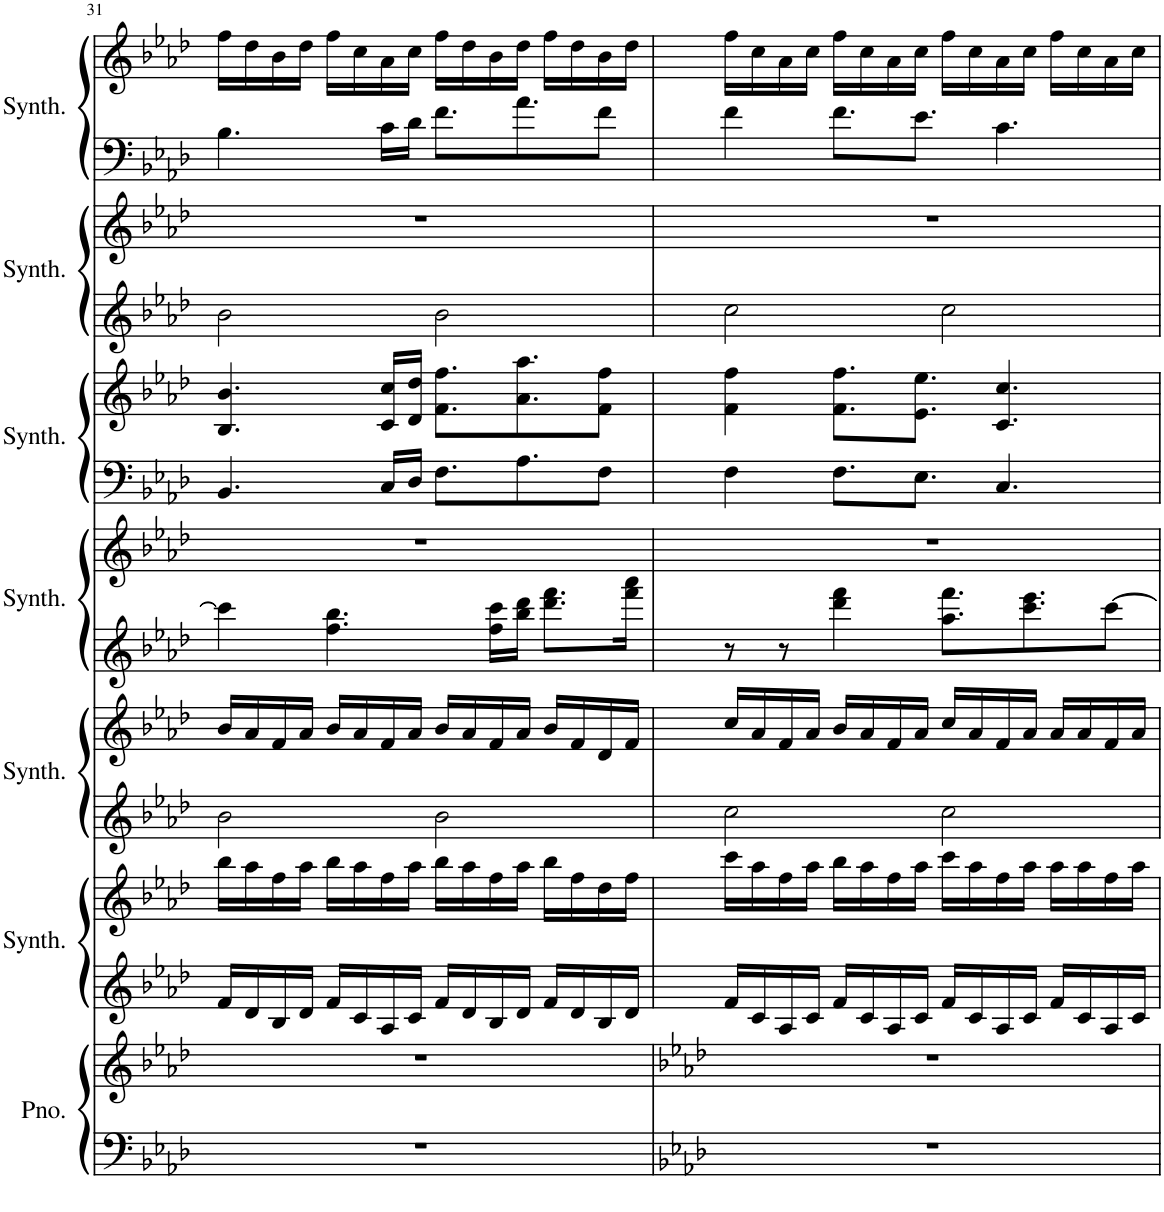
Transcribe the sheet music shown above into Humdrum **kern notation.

**kern	**kern	**kern	**kern	**kern	**kern	**kern	**kern	**kern	**kern	**kern	**kern	**kern	**kern
*part7	*part7	*part6	*part6	*part5	*part5	*part4	*part4	*part3	*part3	*part2	*part2	*part1	*part1
*staff14	*staff13	*staff12	*staff11	*staff10	*staff9	*staff8	*staff7	*staff6	*staff5	*staff4	*staff3	*staff2	*staff1
*I"Piano	*	*I"Saw Synthesizer	*	*I"Square Synthesizer	*	*I"Metallic Synthesizer	*	*I"Poly Synthesizer	*	*I"New Age Synthesizer	*	*I"Saw Synthesizer	*
*I'Pno.	*	*I'Synth.	*	*I'Synth.	*	*I'Synth.	*	*I'Synth.	*	*I'Synth.	*	*I'Synth.	*
!!LO:PB:g=z
*clefF4	*clefG2	*clefG2	*clefG2	*clefG2	*clefG2	*clefG2	*clefG2	*clefF4	*clefG2	*clefG2	*clefG2	*clefF4	*clefG2
*k[b-e-a-d-]	*k[b-e-a-d-]	*k[b-e-a-d-]	*k[b-e-a-d-]	*k[b-e-a-d-]	*k[b-e-a-d-]	*k[b-e-a-d-]	*k[b-e-a-d-]	*k[b-e-a-d-]	*k[b-e-a-d-]	*k[b-e-a-d-]	*k[b-e-a-d-]	*k[b-e-a-d-]	*k[b-e-a-d-]
*M4/4	*M4/4	*M4/4	*M4/4	*M4/4	*M4/4	*M4/4	*M4/4	*M4/4	*M4/4	*M4/4	*M4/4	*M4/4	*M4/4
=31	=31	=31	=31	=31	=31	=31	=31	=31	=31	=31	=31	=31	=31
1r	1r	16f/LL	16bb-\LL	2b-\	16b-/LL	4ccc\]	1r	4.BB-/	4.B-/ 4.b-/	2b-\	1r	4.B-\	16ff\LL
.	.	16d-/	16aa-\	.	16a-/	.	.	.	.	.	.	.	16dd-\
.	.	16B-/	16ff\	.	16f/	.	.	.	.	.	.	.	16b-\
.	.	16d-/JJ	16aa-\JJ	.	16a-/JJ	.	.	.	.	.	.	.	16dd-\JJ
.	.	16f/LL	16bb-\LL	.	16b-/LL	4.ff\ 4.bb-\	.	.	.	.	.	.	16ff\LL
.	.	16c/	16aa-\	.	16a-/	.	.	.	.	.	.	.	16cc\
.	.	16A-/	16ff\	.	16f/	.	.	16C/LL	16c/ 16cc/LL	.	.	16c\LL	16a-\
.	.	16c/JJ	16aa-\JJ	.	16a-/JJ	.	.	16D-/JJ	16d-/ 16dd-/JJ	.	.	16d-\JJ	16cc\JJ
.	.	16f/LL	16bb-\LL	2b-\	16b-/LL	.	.	8.F\L	8.f\ 8.ff\L	2b-\	.	8.f\L	16ff\LL
.	.	16d-/	16aa-\	.	16a-/	.	.	.	.	.	.	.	16dd-\
.	.	16B-/	16ff\	.	16f/	16ff\ 16ccc\LL	.	.	.	.	.	.	16b-\
.	.	16d-/JJ	16aa-\JJ	.	16a-/JJ	16bb-\ 16ddd-\JJ	.	8.A-\	8.a-\ 8.aa-\	.	.	8.a-\	16dd-\JJ
.	.	16f/LL	16bb-\LL	.	16b-/LL	8.ddd-\ 8.fff\L	.	.	.	.	.	.	16ff\LL
.	.	16d-/	16ff\	.	16f/	.	.	.	.	.	.	.	16dd-\
.	.	16B-/	16dd-\	.	16d-/	.	.	8F\J	8f\ 8ff\J	.	.	8f\J	16b-\
.	.	16d-/JJ	16ff\JJ	.	16f/JJ	16fff\ 16aaa-\Jk	.	.	.	.	.	.	16dd-\JJ
=32	=32	=32	=32	=32	=32	=32	=32	=32	=32	=32	=32	=32	=32
*k[b-e-a-d-]	*k[b-e-a-d-]	*	*	*	*	*	*	*	*	*	*	*	*
1r	1r	16f/LL	16ccc\LL	2cc\	16cc/LL	8r	1r	4F\	4f\ 4ff\	2cc\	1r	4f\	16ff\LL
.	.	16c/	16aa-\	.	16a-/	.	.	.	.	.	.	.	16cc\
.	.	16A-/	16ff\	.	16f/	8r	.	.	.	.	.	.	16a-\
.	.	16c/JJ	16aa-\JJ	.	16a-/JJ	.	.	.	.	.	.	.	16cc\JJ
.	.	16f/LL	16bb-\LL	.	16b-/LL	4ddd-\ 4fff\	.	8.F\L	8.f\ 8.ff\L	.	.	8.f\L	16ff\LL
.	.	16c/	16aa-\	.	16a-/	.	.	.	.	.	.	.	16cc\
.	.	16A-/	16ff\	.	16f/	.	.	.	.	.	.	.	16a-\
.	.	16c/JJ	16aa-\JJ	.	16a-/JJ	.	.	8.E-\J	8.e-\ 8.ee-\J	.	.	8.e-\J	16cc\JJ
.	.	16f/LL	16ccc\LL	2cc\	16cc/LL	8.aa-\ 8.fff\L	.	.	.	2cc\	.	.	16ff\LL
.	.	16c/	16aa-\	.	16a-/	.	.	.	.	.	.	.	16cc\
.	.	16A-/	16ff\	.	16f/	.	.	4.C/	4.c/ 4.cc/	.	.	4.c\	16a-\
.	.	16c/JJ	16aa-\JJ	.	16a-/JJ	8.ccc\ 8.eee-\	.	.	.	.	.	.	16cc\JJ
.	.	16f/LL	16aa-\LL	.	16a-/LL	.	.	.	.	.	.	.	16ff\LL
.	.	16c/	16aa-\	.	16a-/	.	.	.	.	.	.	.	16cc\
.	.	16A-/	16ff\	.	16f/	[8ccc\J	.	.	.	.	.	.	16a-\
.	.	16c/JJ	16aa-\JJ	.	16a-/JJ	.	.	.	.	.	.	.	16cc\JJ
=	=	=	=	=	=	=	=	=	=	=	=	=	=
*-	*-	*-	*-	*-	*-	*-	*-	*-	*-	*-	*-	*-	*-
